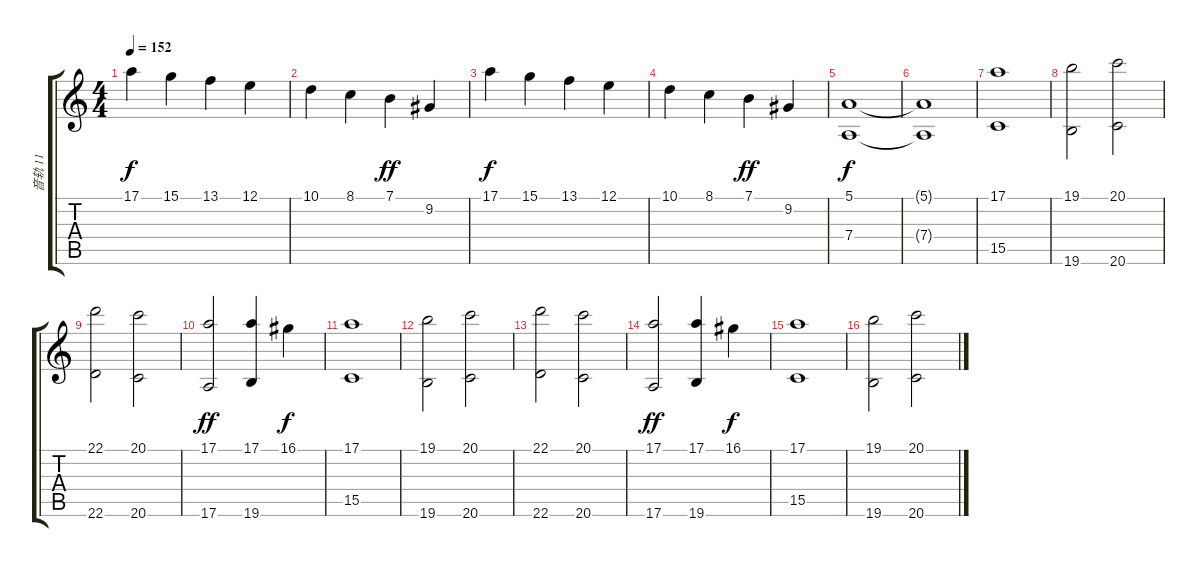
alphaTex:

\track ("音轨 11" "音轨 11") {instrument stringensemble2}
\staff {score tabs}
\tuning (E4 B3 G3 D3 A2 E2) {hide}
\ts (4 4)
\tempo 152
\clef g2
\ks c
17.1.4{dy f} 15.1.4 13.1.4 12.1.4 |
10.1.4 8.1.4 7.1.4{dy ff} 9.2.4 |
17.1.4{dy f} 15.1.4 13.1.4 12.1.4 |
10.1.4 8.1.4 7.1.4{dy ff} 9.2.4 |
(5.1 7.4).1{dy f} |
(5.1{t} 7.4{t}).1 |
(17.1 15.5).1 |
(19.1 19.6).2 (20.1 20.6).2 |
(22.1 22.6).2 (20.1 20.6).2 |
(17.1 17.6).2{dy ff} (17.1 19.6).4 16.1.4{dy f} |
(17.1 15.5).1 |
(19.1 19.6).2 (20.1 20.6).2 |
(22.1 22.6).2 (20.1 20.6).2 |
(17.1 17.6).2{dy ff} (17.1 19.6).4 16.1.4{dy f} |
(17.1 15.5).1 |
(19.1 19.6).2 (20.1 20.6).2
